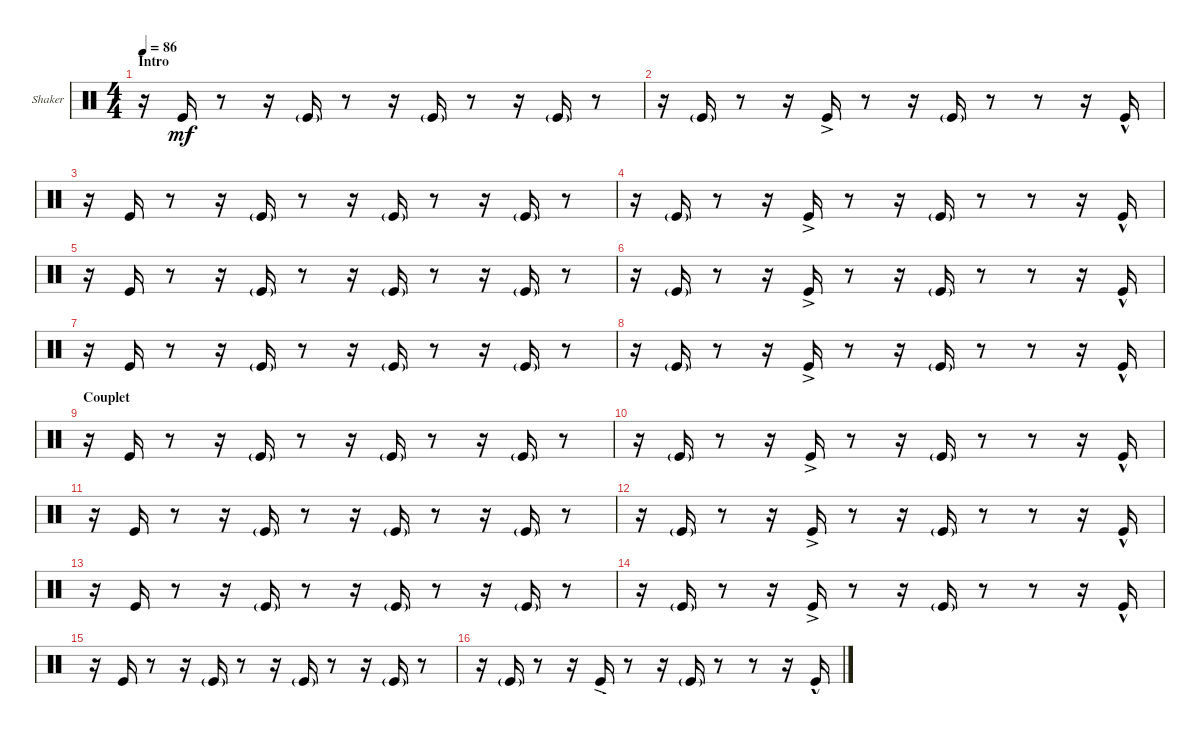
\bracketExtendMode groupsimilarinstruments
\firstSystemTrackNameOrientation horizontal
\otherSystemsTrackNameOrientation horizontal
\track ("Nick Mason" "Shaker") {multiBarRest instrument percussion}
\staff {score}
\articulation defaults
\ts (4 4)
\section ("" "Intro")
\tempo 86
\clef neutral
\ks c
r.16{dy mf} "Kick (hit)".16 r.8 r.16 "Kick (hit)"{g}.16 r.8 r.16 "Kick (hit)"{g}.16 r.8 r.16 "Kick (hit)"{g}.16 r.8 |
r.16 "Kick (hit)"{g}.16 r.8 r.16 "Kick (hit)"{ac}.16 r.8 r.16 "Kick (hit)"{g}.16 r.8 r.8 r.16 "Kick (hit)"{hac}.16 |
r.16 "Kick (hit)".16 r.8 r.16 "Kick (hit)"{g}.16 r.8 r.16 "Kick (hit)"{g}.16 r.8 r.16 "Kick (hit)"{g}.16 r.8 |
r.16 "Kick (hit)"{g}.16 r.8 r.16 "Kick (hit)"{ac}.16 r.8 r.16 "Kick (hit)"{g}.16 r.8 r.8 r.16 "Kick (hit)"{hac}.16 |
r.16 "Kick (hit)".16 r.8 r.16 "Kick (hit)"{g}.16 r.8 r.16 "Kick (hit)"{g}.16 r.8 r.16 "Kick (hit)"{g}.16 r.8 |
r.16 "Kick (hit)"{g}.16 r.8 r.16 "Kick (hit)"{ac}.16 r.8 r.16 "Kick (hit)"{g}.16 r.8 r.8 r.16 "Kick (hit)"{hac}.16 |
r.16 "Kick (hit)".16 r.8 r.16 "Kick (hit)"{g}.16 r.8 r.16 "Kick (hit)"{g}.16 r.8 r.16 "Kick (hit)"{g}.16 r.8 |
r.16 "Kick (hit)"{g}.16 r.8 r.16 "Kick (hit)"{ac}.16 r.8 r.16 "Kick (hit)"{g}.16 r.8 r.8 r.16 "Kick (hit)"{hac}.16 |
\section ("" "Couplet")
r.16 "Kick (hit)".16 r.8 r.16 "Kick (hit)"{g}.16 r.8 r.16 "Kick (hit)"{g}.16 r.8 r.16 "Kick (hit)"{g}.16 r.8 |
r.16 "Kick (hit)"{g}.16 r.8 r.16 "Kick (hit)"{ac}.16 r.8 r.16 "Kick (hit)"{g}.16 r.8 r.8 r.16 "Kick (hit)"{hac}.16 |
r.16 "Kick (hit)".16 r.8 r.16 "Kick (hit)"{g}.16 r.8 r.16 "Kick (hit)"{g}.16 r.8 r.16 "Kick (hit)"{g}.16 r.8 |
r.16 "Kick (hit)"{g}.16 r.8 r.16 "Kick (hit)"{ac}.16 r.8 r.16 "Kick (hit)"{g}.16 r.8 r.8 r.16 "Kick (hit)"{hac}.16 |
r.16 "Kick (hit)".16 r.8 r.16 "Kick (hit)"{g}.16 r.8 r.16 "Kick (hit)"{g}.16 r.8 r.16 "Kick (hit)"{g}.16 r.8 |
r.16 "Kick (hit)"{g}.16 r.8 r.16 "Kick (hit)"{ac}.16 r.8 r.16 "Kick (hit)"{g}.16 r.8 r.8 r.16 "Kick (hit)"{hac}.16 |
r.16 "Kick (hit)".16 r.8 r.16 "Kick (hit)"{g}.16 r.8 r.16 "Kick (hit)"{g}.16 r.8 r.16 "Kick (hit)"{g}.16 r.8 |
r.16 "Kick (hit)"{g}.16 r.8 r.16 "Kick (hit)"{ac}.16 r.8 r.16 "Kick (hit)"{g}.16 r.8 r.8 r.16 "Kick (hit)"{hac}.16
